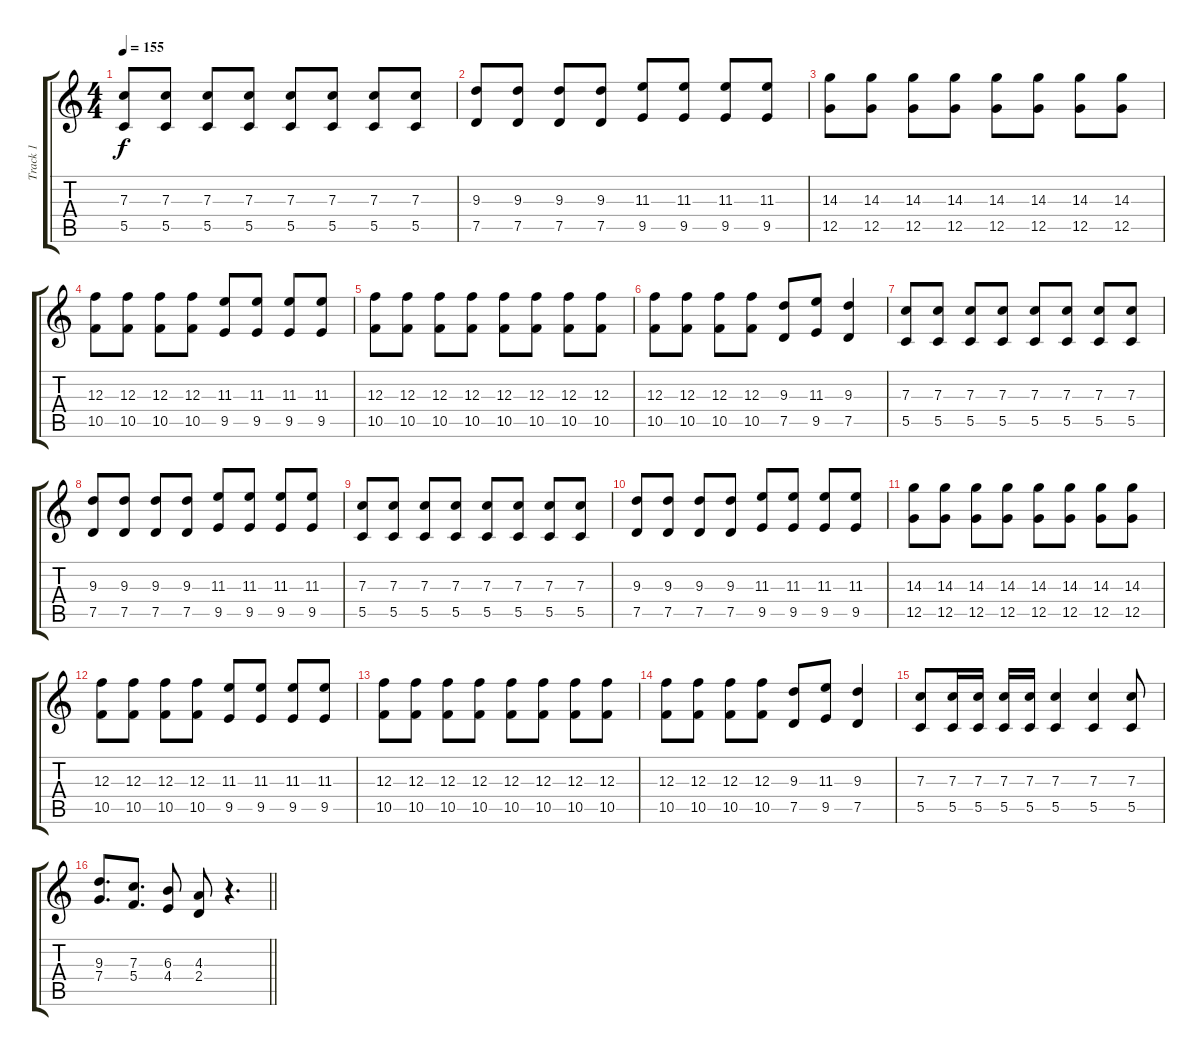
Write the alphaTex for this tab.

\track ("Track 1" "Track 1") {instrument acousticguitarsteel}
\staff {score tabs}
\tuning (D4 A3 F3 C3 G2 C2) {hide}
\ts (4 4)
\tempo 155
\clef g2
\ks c
(7.3 5.5).8{dy f} (7.3 5.5).8 (7.3 5.5).8 (7.3 5.5).8 (7.3 5.5).8 (7.3 5.5).8 (7.3 5.5).8 (7.3 5.5).8 |
(9.3 7.5).8 (9.3 7.5).8 (9.3 7.5).8 (9.3 7.5).8 (11.3 9.5).8 (11.3 9.5).8 (11.3 9.5).8 (11.3 9.5).8 |
(14.3 12.5).8 (14.3 12.5).8 (14.3 12.5).8 (14.3 12.5).8 (14.3 12.5).8 (14.3 12.5).8 (14.3 12.5).8 (14.3 12.5).8 |
(12.3 10.5).8 (12.3 10.5).8 (12.3 10.5).8 (12.3 10.5).8 (11.3 9.5).8 (11.3 9.5).8 (11.3 9.5).8 (11.3 9.5).8 |
(12.3 10.5).8 (12.3 10.5).8 (12.3 10.5).8 (12.3 10.5).8 (12.3 10.5).8 (12.3 10.5).8 (12.3 10.5).8 (12.3 10.5).8 |
(12.3 10.5).8 (12.3 10.5).8 (12.3 10.5).8 (12.3 10.5).8 (9.3 7.5).8 (11.3 9.5).8 (9.3 7.5).4 |
(7.3 5.5).8 (7.3 5.5).8 (7.3 5.5).8 (7.3 5.5).8 (7.3 5.5).8 (7.3 5.5).8 (7.3 5.5).8 (7.3 5.5).8 |
(9.3 7.5).8 (9.3 7.5).8 (9.3 7.5).8 (9.3 7.5).8 (11.3 9.5).8 (11.3 9.5).8 (11.3 9.5).8 (11.3 9.5).8 |
(7.3 5.5).8 (7.3 5.5).8 (7.3 5.5).8 (7.3 5.5).8 (7.3 5.5).8 (7.3 5.5).8 (7.3 5.5).8 (7.3 5.5).8 |
(9.3 7.5).8 (9.3 7.5).8 (9.3 7.5).8 (9.3 7.5).8 (11.3 9.5).8 (11.3 9.5).8 (11.3 9.5).8 (11.3 9.5).8 |
(14.3 12.5).8 (14.3 12.5).8 (14.3 12.5).8 (14.3 12.5).8 (14.3 12.5).8 (14.3 12.5).8 (14.3 12.5).8 (14.3 12.5).8 |
(12.3 10.5).8 (12.3 10.5).8 (12.3 10.5).8 (12.3 10.5).8 (11.3 9.5).8 (11.3 9.5).8 (11.3 9.5).8 (11.3 9.5).8 |
(12.3 10.5).8 (12.3 10.5).8 (12.3 10.5).8 (12.3 10.5).8 (12.3 10.5).8 (12.3 10.5).8 (12.3 10.5).8 (12.3 10.5).8 |
(12.3 10.5).8 (12.3 10.5).8 (12.3 10.5).8 (12.3 10.5).8 (9.3 7.5).8 (11.3 9.5).8 (9.3 7.5).4 |
(7.3 5.5).8 (7.3 5.5).16 (7.3 5.5).16 (7.3 5.5).16 (7.3 5.5).16 (7.3 5.5).4 (7.3 5.5).4 (7.3 5.5).8 |
\barLineRight lightlight
(9.3 7.4).8{d} (7.3 5.4).8{d} (6.3 4.4).8 (4.3 2.4).8 r.4{d}
